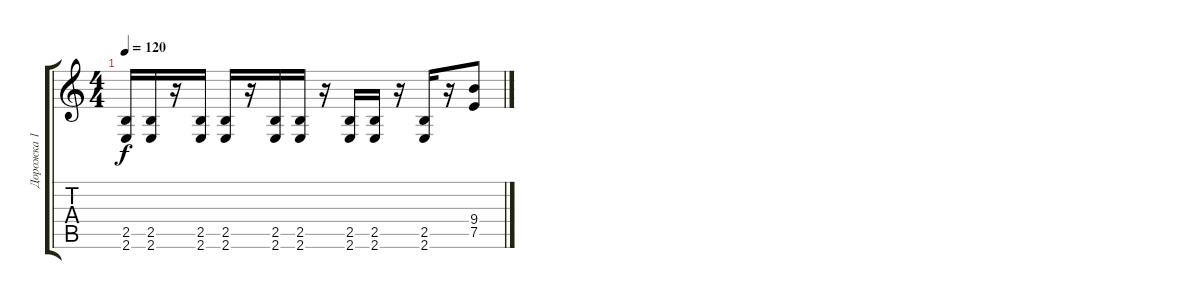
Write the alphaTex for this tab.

\track ("Дорожка 1" "Дорожка 1") {instrument distortionguitar}
\staff {score tabs}
\tuning (E4 B3 G3 D3 A2 D2) {hide}
\ts (4 4)
\tempo 120
\clef g2
\ks c
(2.5 2.6).16{dy f} (2.5 2.6).16 r.16 (2.5 2.6).16 (2.5 2.6).16 r.16 (2.5 2.6).16 (2.5 2.6).16 r.16 (2.5 2.6).16 (2.5 2.6).16 r.16 (2.5 2.6).16 r.16 (9.4 7.5).8
